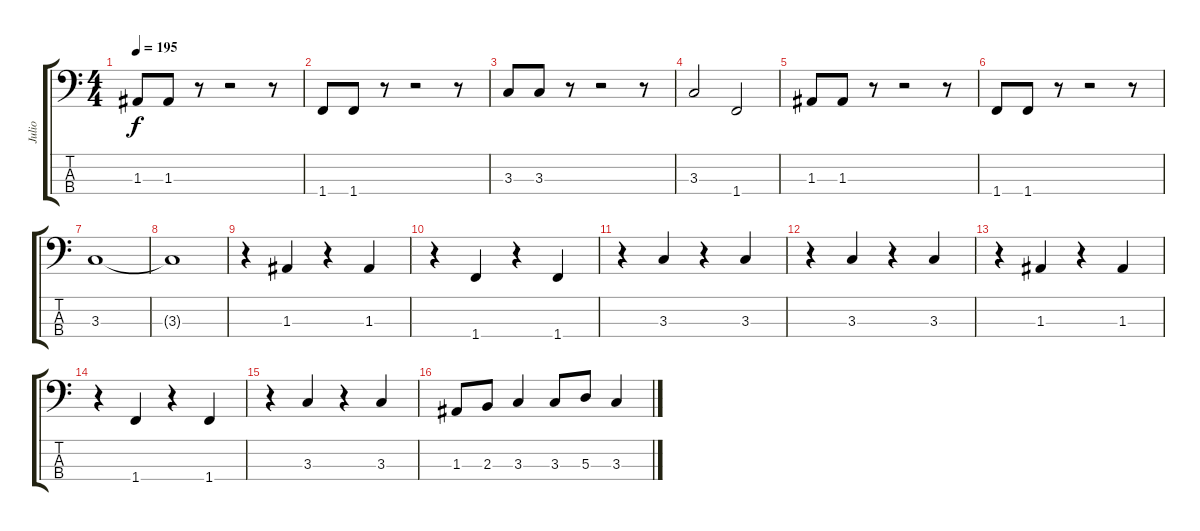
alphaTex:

\track ("Julio" "Julio") {instrument electricbassfinger}
\staff {score tabs}
\tuning (G2 D2 A1 E1) {hide}
\ts (4 4)
\tempo 195
\clef f4
\ks c
1.3.8{dy f} 1.3.8 r.8 r.2 r.8 |
1.4.8 1.4.8 r.8 r.2 r.8 |
3.3.8 3.3.8 r.8 r.2 r.8 |
3.3.2 1.4.2 |
1.3.8 1.3.8 r.8 r.2 r.8 |
1.4.8 1.4.8 r.8 r.2 r.8 |
3.3.1 |
3.3{t}.1 |
r.4 1.3.4 r.4 1.3.4 |
r.4 1.4.4 r.4 1.4.4 |
r.4 3.3.4 r.4 3.3.4 |
r.4 3.3.4 r.4 3.3.4 |
r.4 1.3.4 r.4 1.3.4 |
r.4 1.4.4 r.4 1.4.4 |
r.4 3.3.4 r.4 3.3.4 |
1.3.8 2.3.8 3.3.4 3.3.8 5.3.8 3.3.4
